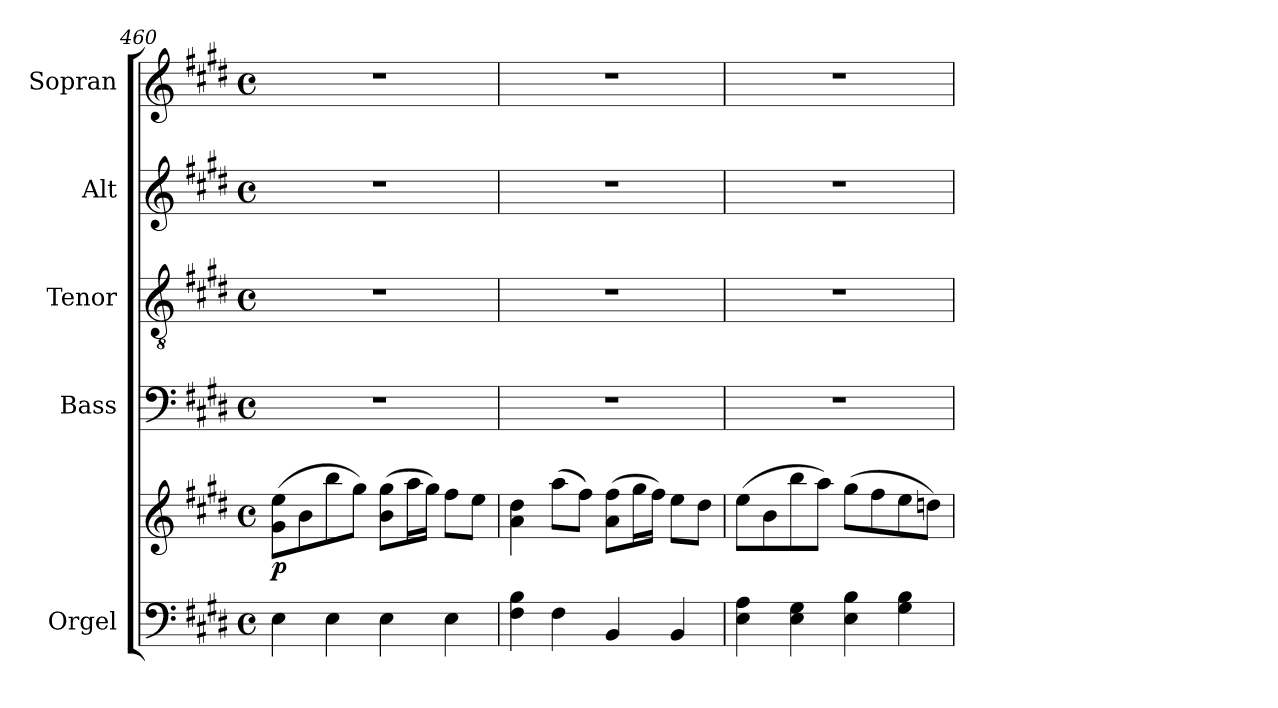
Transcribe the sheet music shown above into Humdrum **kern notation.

**kern	**kern	**dynam	**kern	**kern	**kern	**kern
*part5	*part5	*part5	*part4	*part3	*part2	*part1
*staff6	*staff5	*staff5/6	*staff4	*staff3	*staff2	*staff1
*I"Orgel	*	*	*I"Bass	*I"Tenor	*I"Alt	*I"Sopran
*I'Org.	*	*	*I'B.	*I'T.	*I'A.	*I'S.
*clefF4	*clefG2	*	*clefF4	*clefGv2	*clefG2	*clefG2
*k[f#c#g#d#]	*k[f#c#g#d#]	*	*k[f#c#g#d#]	*k[f#c#g#d#]	*k[f#c#g#d#]	*k[f#c#g#d#]
*E:	*E:	*	*E:	*E:	*E:	*E:
*M4/4	*M4/4	*	*M4/4	*M4/4	*M4/4	*M4/4
*met(c)	*met(c)	*	*met(c)	*met(c)	*met(c)	*met(c)
=460	=460	=460	=460	=460	=460	=460
!	!	!LO:DY:b	!	!	!	!
4E\	(>8g#\ 8ee\L	p	1r	1r	1r	1r
.	8b\	.	.	.	.	.
4E\	8bb\	.	.	.	.	.
.	8gg#\J)	.	.	.	.	.
4E\	(>8b\ 8gg#\L	.	.	.	.	.
.	16aa\L	.	.	.	.	.
.	16gg#\JJ)	.	.	.	.	.
4E\	8ff#\L	.	.	.	.	.
.	8ee\J	.	.	.	.	.
=461	=461	=461	=461	=461	=461	=461
4F#\ 4B\	4a\ 4dd#\	.	1r	1r	1r	1r
4F#\	(>8aa\L	.	.	.	.	.
.	8ff#\J)	.	.	.	.	.
4BB/	(>8a\ 8ff#\L	.	.	.	.	.
.	16gg#\L	.	.	.	.	.
.	16ff#\JJ)	.	.	.	.	.
4BB/	8ee\L	.	.	.	.	.
.	8dd#\J	.	.	.	.	.
!!LO:LB:g=z
=462	=462	=462	=462	=462	=462	=462
4E\ 4A\	(>8ee\L	.	1r	1r	1r	1r
.	8b\	.	.	.	.	.
4E\ 4G#\	8bb\	.	.	.	.	.
.	8aa\J)	.	.	.	.	.
4E\ 4B\	(>8gg#\L	.	.	.	.	.
.	8ff#\	.	.	.	.	.
4G#\ 4B\	8ee\	.	.	.	.	.
.	8ddn\J)	.	.	.	.	.
=	=	=	=	=	=	=
*-	*-	*-	*-	*-	*-	*-
